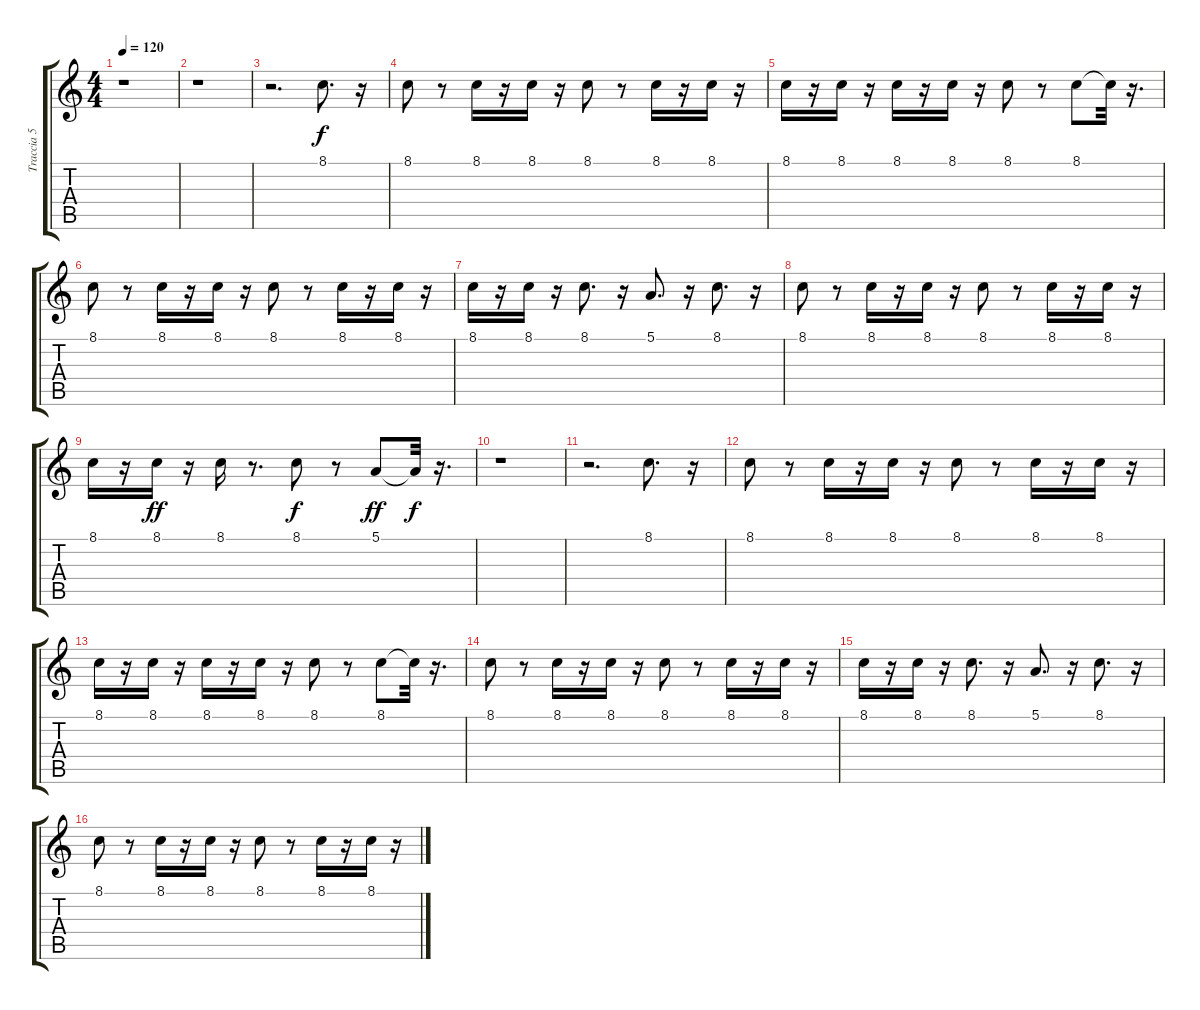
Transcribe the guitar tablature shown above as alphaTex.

\track ("Traccia 5" "Traccia 5") {instrument electricpiano1}
\staff {score tabs}
\tuning (E4 B3 G3 D3 A2 E2) {hide}
\ts (4 4)
\tempo 120
\clef g2
\ks c
r.1{dy f} |
r.1 |
r.2{d} 8.1.8{d} r.16 |
8.1.8 r.8 8.1.16 r.16 8.1.16 r.16 8.1.8 r.8 8.1.16 r.16 8.1.16 r.16 |
8.1.16 r.16 8.1.16 r.16 8.1.16 r.16 8.1.16 r.16 8.1.8 r.8 8.1.8 8.1{t}.32 r.16{d} |
8.1.8 r.8 8.1.16 r.16 8.1.16 r.16 8.1.8 r.8 8.1.16 r.16 8.1.16 r.16 |
8.1.16 r.16 8.1.16 r.16 8.1.8{d} r.16 5.1.8{d} r.16 8.1.8{d} r.16 |
8.1.8 r.8 8.1.16 r.16 8.1.16 r.16 8.1.8 r.8 8.1.16 r.16 8.1.16 r.16 |
8.1.16 r.16 8.1.16{dy ff} r.16 8.1.16 r.8{d} 8.1.8{dy f} r.8 5.1.8{dy ff} 5.1{t}.32{dy f} r.16{d} |
r.1 |
r.2{d} 8.1.8{d} r.16 |
8.1.8 r.8 8.1.16 r.16 8.1.16 r.16 8.1.8 r.8 8.1.16 r.16 8.1.16 r.16 |
8.1.16 r.16 8.1.16 r.16 8.1.16 r.16 8.1.16 r.16 8.1.8 r.8 8.1.8 8.1{t}.32 r.16{d} |
8.1.8 r.8 8.1.16 r.16 8.1.16 r.16 8.1.8 r.8 8.1.16 r.16 8.1.16 r.16 |
8.1.16 r.16 8.1.16 r.16 8.1.8{d} r.16 5.1.8{d} r.16 8.1.8{d} r.16 |
8.1.8 r.8 8.1.16 r.16 8.1.16 r.16 8.1.8 r.8 8.1.16 r.16 8.1.16 r.16
